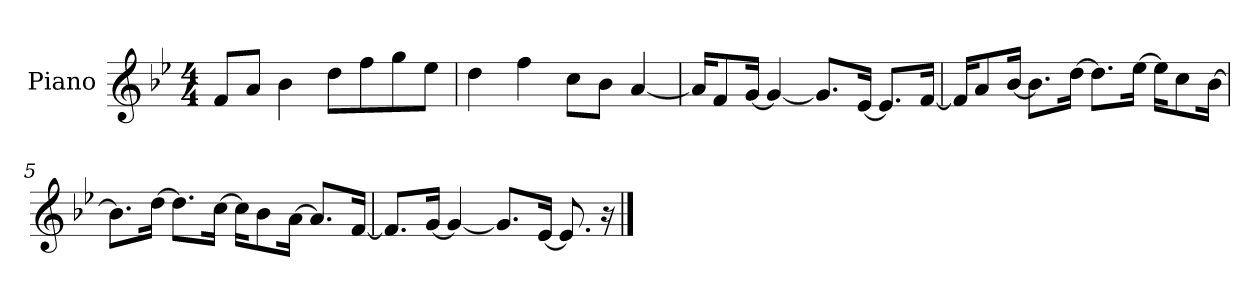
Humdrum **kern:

**kern
*part1
*staff1
*I"Piano
*I'P-no
*clefG2
*k[b-e-]
*M4/4
*MM90
=1
8f/L
8a/J
4b-\
8dd\L
8ff\
8gg\
8ee-\J
=2
4dd\
4ff\
8cc\L
8b-\J
[4a/
=3
16a/KL]
8f/
[16g/Jk
4g/_
8.g/L]
[16e-/Jk
8.e-/L]
[16f/Jk
=4
16f/KL]
8a/
[16b-/Jk
8.b-\L]
[16dd\Jk
8.dd\L]
[16ee-\Jk
16ee-\KL]
8cc\
[16b-\Jk
!!LO:LB:g=z
=5
8.b-\L]
[16dd\Jk
8.dd\L]
[16cc\Jk
16cc\KL]
8b-\
[16a\Jk
8.a/L]
[16f/Jk
=6
8.f/L]
[16g/Jk
4g/_
8.g/L]
[16e-/Jk
8.e-/]
16r
==
*-
